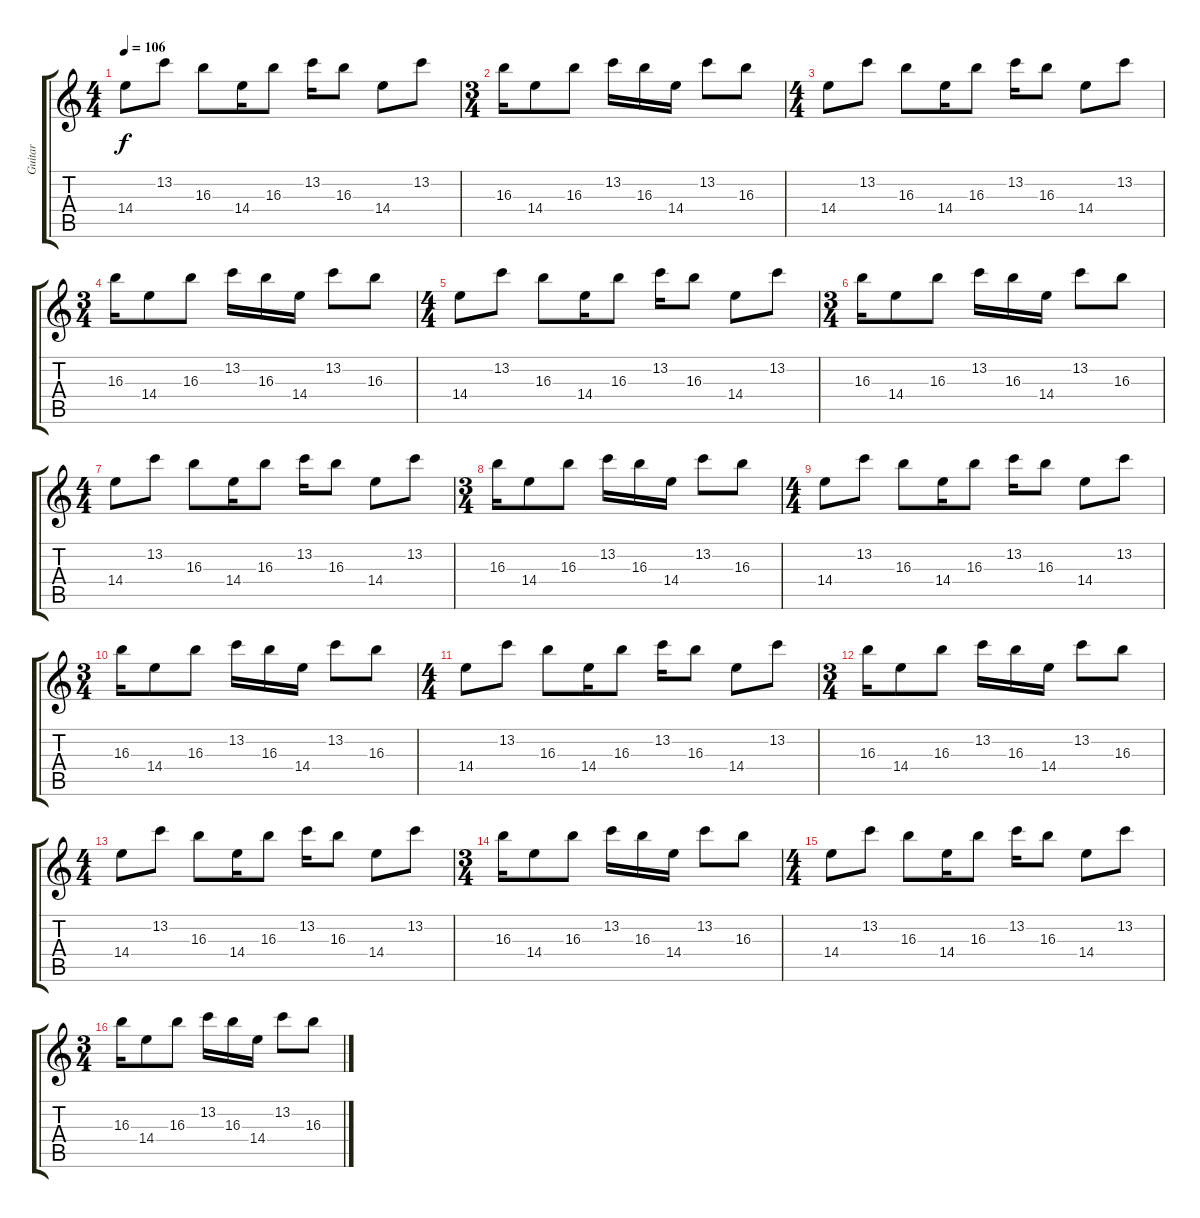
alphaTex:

\track ("Guitar" "Guitar") {instrument acousticguitarnylon}
\staff {score tabs}
\tuning (E4 B3 G3 D3 A2 D2) {hide}
\ts (4 4)
\tempo 106
\clef g2
\ks c
14.4.8{dy f} 13.2.8 16.3.8 14.4.16 16.3.8 13.2.16 16.3.8 14.4.8 13.2.8 |
\ts (3 4)
16.3.16 14.4.8 16.3.8 13.2.16 16.3.16 14.4.16 13.2.8 16.3.8 |
\ts (4 4)
14.4.8 13.2.8 16.3.8 14.4.16 16.3.8 13.2.16 16.3.8 14.4.8 13.2.8 |
\ts (3 4)
16.3.16 14.4.8 16.3.8 13.2.16 16.3.16 14.4.16 13.2.8 16.3.8 |
\ts (4 4)
14.4.8 13.2.8 16.3.8 14.4.16 16.3.8 13.2.16 16.3.8 14.4.8 13.2.8 |
\ts (3 4)
16.3.16 14.4.8 16.3.8 13.2.16 16.3.16 14.4.16 13.2.8 16.3.8 |
\ts (4 4)
14.4.8 13.2.8 16.3.8 14.4.16 16.3.8 13.2.16 16.3.8 14.4.8 13.2.8 |
\ts (3 4)
16.3.16 14.4.8 16.3.8 13.2.16 16.3.16 14.4.16 13.2.8 16.3.8 |
\ts (4 4)
14.4.8 13.2.8 16.3.8 14.4.16 16.3.8 13.2.16 16.3.8 14.4.8 13.2.8 |
\ts (3 4)
16.3.16 14.4.8 16.3.8 13.2.16 16.3.16 14.4.16 13.2.8 16.3.8 |
\ts (4 4)
14.4.8 13.2.8 16.3.8 14.4.16 16.3.8 13.2.16 16.3.8 14.4.8 13.2.8 |
\ts (3 4)
16.3.16 14.4.8 16.3.8 13.2.16 16.3.16 14.4.16 13.2.8 16.3.8 |
\ts (4 4)
14.4.8 13.2.8 16.3.8 14.4.16 16.3.8 13.2.16 16.3.8 14.4.8 13.2.8 |
\ts (3 4)
16.3.16 14.4.8 16.3.8 13.2.16 16.3.16 14.4.16 13.2.8 16.3.8 |
\ts (4 4)
14.4.8 13.2.8 16.3.8 14.4.16 16.3.8 13.2.16 16.3.8 14.4.8 13.2.8 |
\ts (3 4)
16.3.16 14.4.8 16.3.8 13.2.16 16.3.16 14.4.16 13.2.8 16.3.8
